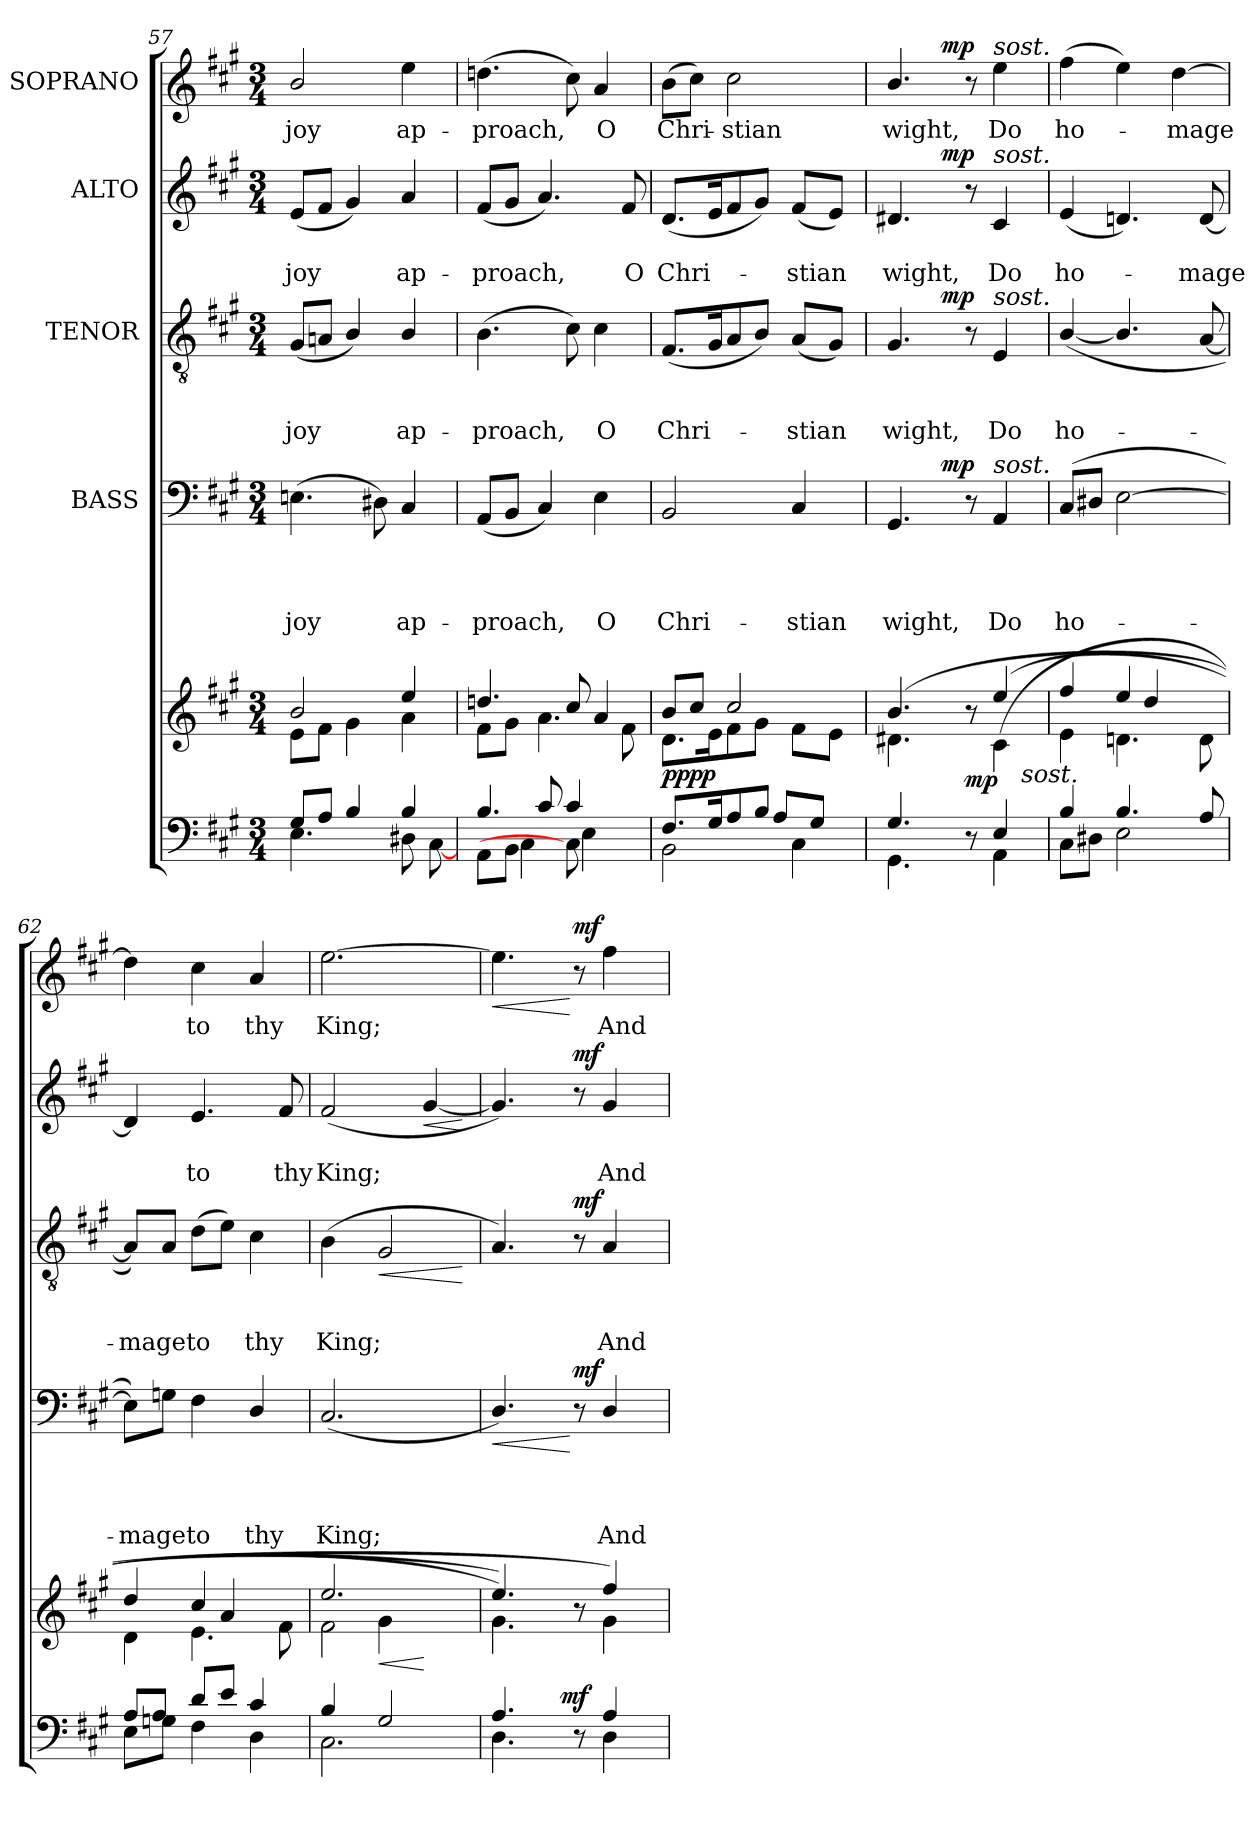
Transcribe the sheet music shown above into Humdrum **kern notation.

**kern	**kern	**dynam	**kern	**text	**text	**text	**text	**dynam	**kern	**text	**text	**text	**dynam	**kern	**text	**text	**dynam	**kern	**text	**dynam
*part5	*part5	*part5	*part4	*part4	*part4	*part4	*part4	*part4	*part3	*part3	*part3	*part3	*part3	*part2	*part2	*part2	*part2	*part1	*part1	*part1
*staff6	*staff5	*staff5/6	*staff4	*staff4	*staff4	*staff4	*staff4	*staff4	*staff3	*staff3	*staff3	*staff3	*staff3	*staff2	*staff2	*staff2	*staff2	*staff1	*staff1	*staff1
*	*	*	*I"BASS	*	*	*	*	*	*I"TENOR	*	*	*	*	*I"ALTO	*	*	*	*I"SOPRANO	*	*
*clefF4	*clefG2	*	*clefF4	*	*	*	*	*	*clefGv2	*	*	*	*	*clefG2	*	*	*	*clefG2	*	*
*k[f#c#g#]	*k[f#c#g#]	*	*k[f#c#g#]	*	*	*	*	*	*k[f#c#g#]	*	*	*	*	*k[f#c#g#]	*	*	*	*k[f#c#g#]	*	*
*A:	*A:	*	*A:	*	*	*	*	*	*A:	*	*	*	*	*A:	*	*	*	*A:	*	*
*M3/4	*M3/4	*	*M3/4	*	*	*	*	*	*M3/4	*	*	*	*	*M3/4	*	*	*	*M3/4	*	*
=57	=57	=57	=57	=57	=57	=57	=57	=57	=57	=57	=57	=57	=57	=57	=57	=57	=57	=57	=57	=57
*^	*^	*	*	*	*	*	*	*	*	*	*	*	*	*	*	*	*	*	*	*
!	!	!	!	!	!	!	!	!	!LO:LY:b	!	!	!	!	!LO:LY:b	!	!	!	!LO:LY:b	!	!	!LO:LY:b	!
8G#/L	4.E\	2b/	8e\L	.	(>4.En\	.	.	.	joy	.	(<8G#/L	.	.	joy	.	(<8e/L	.	joy	.	2b/	joy	.
8A/J	.	.	8f#\J	.	.	.	.	.	.	.	8An/J	.	.	.	.	8f#/J	.	.	.	.	.	.
4B/	.	.	4g#\	.	.	.	.	.	.	.	4B/)	.	.	.	.	4g#/)	.	.	.	.	.	.
.	8ryy	.	.	.	8D#X\)	.	.	.	.	.	.	.	.	.	.	.	.	.	.	.	.	.
!	!	!	!	!	!	!	!	!	!LO:LY:b	!	!	!	!	!LO:LY:b	!	!	!	!LO:LY:b	!	!	!LO:LY:b	!
4B/	8D#X\	4ee/	4a\	.	4C#/	.	.	.	ap-	.	4B/	.	.	ap-	.	4a/	.	ap-	.	4ee\	ap-	.
.	[8C#\	.	.	.	.	.	.	.	.	.	.	.	.	.	.	.	.	.	.	.	.	.
=58	=58	=58	=58	=58	=58	=58	=58	=58	=58	=58	=58	=58	=58	=58	=58	=58	=58	=58	=58	=58	=58	=58
*	*^	*	*	*	*	*	*	*	*	*	*	*	*	*	*	*	*	*	*	*	*	*
!	!	!	!	!	!	!	!	!	!	!LO:LY:b	!	!	!	!	!LO:LY:b	!	!	!	!LO:LY:b	!	!	!LO:LY:b	!
8AA\L	4.B/	8ryy	4.ddni/	8f#\L	.	(<8AA/L	.	.	.	-proach,	.	(>4.B\	.	.	-proach,	.	(<8f#/L	.	-proach,	.	(>4.ddni\	-proach,	.
8BB\J	.	4C#\	.	8g#\J	.	8BB/J	.	.	.	.	.	.	.	.	.	.	8g#/J	.	.	.	.	.	.
8c#/	.	.	.	4.a\	.	4C#/)	.	.	.	.	.	.	.	.	.	.	4.a/)	.	.	.	.	.	.
4c#/	8C#\]	4E\	8cc#/	.	.	.	.	.	.	.	.	8c#\)	.	.	.	.	.	.	.	.	8cc#\)	.	.
!	!	!	!	!	!	!	!	!	!	!LO:LY:b	!	!	!	!	!LO:LY:b	!	!	!	!	!	!	!LO:LY:b	!
.	8ryy	.	4a/	.	.	4E\	.	.	.	O	.	4c#\	.	.	O	.	.	.	.	.	4a/	O	.
!	!	!	!	!	!	!	!	!	!	!	!	!	!	!	!	!	!	!	!LO:LY:b	!	!	!	!
8ryy	8ryy	8ryy	.	8f#\	.	.	.	.	.	.	.	.	.	.	.	.	8f#/	.	O	.	.	.	.
=59	=59	=59	=59	=59	=59	=59	=59	=59	=59	=59	=59	=59	=59	=59	=59	=59	=59	=59	=59	=59	=59	=59	=59
*	*	*	*^	*^	*	*	*	*	*	*	*	*	*	*	*	*	*	*	*	*	*	*	*
!	!	!	!	!	!	!	!LO:DY:a=2	!	!	!	!	!LO:LY:b	!	!	!	!	!LO:LY:b	!	!	!	!LO:LY:b	!	!	!LO:LY:b	!
2BB\	8.F#/L	4..ryy	8.ryy	8.d\L	8b/L	2ryy	pppp	2BB/	.	.	.	Chri-	.	(<8.F#/L	.	.	Chri-	.	(<8.d/L	.	Chri-	.	(>8b\L	Chri-	.
.	.	.	.	.	8cc#/J	.	.	.	.	.	.	.	.	.	.	.	.	.	.	.	.	.	8cc#\J)	.	.
.	16G#/k	.	2ryy	16e\k	.	.	.	.	.	.	.	.	.	16G#/k	.	.	.	.	16e/k	.	.	.	.	.	.
!	!	!	!	!	!	!	!	!	!	!	!	!	!	!	!	!	!	!	!	!	!	!	!	!LO:LY:b	!
.	8A/	.	.	8f#\	2cc#/	.	.	.	.	.	.	.	.	8A/	.	.	.	.	8f#/	.	.	.	2cc#\	-stian	.
.	8B/J	.	.	8g#\J	.	.	.	.	.	.	.	.	.	8B/J)	.	.	.	.	8g#/J)	.	.	.	.	.	.
.	.	8A/L	.	.	.	.	.	.	.	.	.	.	.	.	.	.	.	.	.	.	.	.	.	.	.
!	!	!	!	!	!	!	!	!	!	!	!	!LO:LY:b	!	!	!	!	!LO:LY:b	!	!	!	!LO:LY:b	!	!	!	!
4ryy	4C#\	.	.	4ryy	.	8f#\L	.	4C#/	.	.	.	-stian	.	(<8A/L	.	.	-stian	.	(<8f#/L	.	-stian	.	.	.	.
.	.	8G#/J	.	.	.	.	.	.	.	.	.	.	.	.	.	.	.	.	.	.	.	.	.	.	.
.	.	.	.	.	.	8e\J	.	.	.	.	.	.	.	8G#/J)	.	.	.	.	8e/J)	.	.	.	.	.	.
.	.	16ryy	16ryy	.	.	.	.	.	.	.	.	.	.	.	.	.	.	.	.	.	.	.	.	.	.
*	*	*	*	*v	*v	*v	*	*	*	*	*	*	*	*	*	*	*	*	*	*	*	*	*	*	*
!!LO:LB:g=z
=60	=60	=60	=60	=60	=60	=60	=60	=60	=60	=60	=60	=60	=60	=60	=60	=60	=60	=60	=60	=60	=60	=60	=60
!	!	!	!	!	!	!	!	!	!	!LO:LY:b	!	!	!	!	!LO:LY:b	!	!	!	!LO:LY:b	!	!	!LO:LY:b	!
*	*v	*v	*	*^	*	*^	*	*	*	*	*	*^	*	*	*	*	*^	*	*	*	*^	*	*
4.G#/	4.GG#\	(<4.b/	4.d#X\	2ryy	.	4.GG#/	4ryy	.	.	.	wight,	.	4.G#/	4ryy	.	.	wight,	.	4.d#X/	4ryy	.	wight,	.	4.b/	4ryy	wight,	.
.	.	.	.	.	.	.	32ryy	.	.	.	.	.	.	32ryy	.	.	.	.	.	32ryy	.	.	.	.	32ryy	.	.
!	!	!	!	!	!	!	!	!	!	!	!	!LO:DY:a	!	!	!	!	!	!LO:DY:a	!	!	!	!	!LO:DY:a	!	!	!	!LO:DY:a
.	.	.	.	.	.	.	4...ryy	.	.	.	.	mp	.	4...ryy	.	.	.	mp	.	4...ryy	.	.	mp	.	4...ryy	.	mp
!	!	!	!	!	!LO:DY:b	!	!	!	!	!	!	!	!	!	!	!	!	!	!	!	!	!	!	!	!	!	!
8rC	8ryy	8ra	8ryy	.	mp	8r	.	.	.	.	.	.	8r	.	.	.	.	.	8r	.	.	.	.	8r	.	.	.
!	!	!	!	!	!	!	!	!	!	!	!	!	!	!	!	!	!	!	!	!	!	!	!	!LO:TX:a:i:t=sost.	!	!	!
!	!	!	!	!	!	!	!	!	!	!	!	!	!	!	!	!	!	!	!LO:TX:a:i:t=sost.	!	!	!	!	!	!	!	!
!	!	!	!	!	!	!	!	!	!	!	!	!	!LO:TX:a:i:t=sost.	!	!	!	!	!	!	!	!	!	!	!	!	!	!
!	!	!	!	!	!	!LO:TX:a:i:t=sost.	!	!	!	!	!	!	!	!	!	!	!	!	!	!	!	!	!	!	!	!	!
!	!	!	!	!	!	!	!	!	!	!	!LO:LY:b	!	!	!	!	!	!LO:LY:b	!	!	!	!	!LO:LY:b	!	!	!	!LO:LY:b	!
4E/	4AA\	(4ee/	(<4c#\	8ryy	.	4AA/	.	.	.	.	Do	.	4E/	.	.	.	Do	.	4c#/	.	.	Do	.	4ee\	.	Do	.
!	!	!	!	!LO:TX:b:i:t=sost.	!	!	!	!	!	!	!	!	!	!	!	!	!	!	!	!	!	!	!	!	!	!	!
.	.	.	.	8ryy	.	.	.	.	.	.	.	.	.	.	.	.	.	.	.	.	.	.	.	.	.	.	.
=61	=61	=61	=61	=61	=61	=61	=61	=61	=61	=61	=61	=61	=61	=61	=61	=61	=61	=61	=61	=61	=61	=61	=61	=61	=61	=61	=61
!	!	!	!	!	!	!	!	!	!	!	!LO:LY:b	!	!	!	!	!	!LO:LY:b	!	!	!	!	!LO:LY:b	!	!	!	!LO:LY:b	!
*	*	*	*	*	*	*v	*v	*	*	*	*	*	*	*	*	*	*	*	*v	*v	*	*	*	*v	*v	*	*
*	*	*	*	*	*	*	*	*	*	*	*	*v	*v	*	*	*	*	*	*	*	*	*	*	*
8C#\L	4B/	4ff#/	4e\	4.ryy	.	(>8C#/L	.	.	.	ho-	.	(<[<4B/	.	.	ho-	.	(<4e/	.	ho-	.	(>4ff#\	ho-	.
8D#X\J	.	.	.	.	.	8D#X/J	.	.	.	.	.	.	.	.	.	.	.	.	.	.	.	.	.
4.B/	2E\	4.dn\	4ee/	.	.	[>2E\	.	.	.	.	.	4.B/]	.	.	.	.	4.dn/)	.	.	.	4ee\)	.	.
.	.	.	.	4dd/	.	.	.	.	.	.	.	.	.	.	.	.	.	.	.	.	.	.	.
!	!	!	!	!	!	!	!	!	!	!	!	!	!	!	!	!	!	!	!	!	!	!LO:LY:b	!
.	.	.	4ryy	.	.	.	.	.	.	.	.	.	.	.	.	.	.	.	.	.	[>4dd\	-mage	.
!	!	!	!	!	!	!	!	!	!	!	!	!	!	!	!	!	!	!	!LO:LY:b	!	!	!	!
8A/	.	8d\	.	8ryy	.	.	.	.	.	.	.	[<8A/	.	.	.	.	[<8d/	.	-mage	.	.	.	.
=62	=62	=62	=62	=62	=62	=62	=62	=62	=62	=62	=62	=62	=62	=62	=62	=62	=62	=62	=62	=62	=62	=62	=62
!	!	!	!	!	!	!	!	!	!	!LO:LY:b	!	!	!	!	!LO:LY:b	!	!	!	!	!	!	!	!
8E\L	8A/L	4dd/	4d\	4.ryy	.	8E\L])	.	.	.	-mage	.	8A/L])	.	.	-mage	.	4d/]	.	.	.	4dd\]	.	.
8Gn\J	8A/J	.	.	.	.	8Gn\J	.	.	.	.	.	8A/J	.	.	.	.	.	.	.	.	.	.	.
!	!	!	!	!	!	!	!	!	!	!LO:LY:b	!	!	!	!	!LO:LY:b	!	!	!	!LO:LY:b	!	!	!LO:LY:b	!
4F#\	8d/L	4.e\	4cc#/	.	.	4F#\	.	.	.	to	.	(>8d\L	.	.	to	.	4.e/	.	to	.	4cc#\	to	.
.	8e/J	.	.	4a/	.	.	.	.	.	.	.	8e\J)	.	.	.	.	.	.	.	.	.	.	.
!	!	!	!	!	!	!	!	!	!	!LO:LY:b	!	!	!	!	!LO:LY:b	!	!	!	!	!	!	!LO:LY:b	!
4c#/	4D\	.	4ryy	.	.	4D/	.	.	.	thy	.	4c#\	.	.	thy	.	.	.	.	.	4a/	thy	.
!	!	!	!	!	!	!	!	!	!	!	!	!	!	!	!	!	!	!	!LO:LY:b	!	!	!	!
.	.	8f#\	.	8ryy	.	.	.	.	.	.	.	.	.	.	.	.	8f#/	.	thy	.	.	.	.
=63	=63	=63	=63	=63	=63	=63	=63	=63	=63	=63	=63	=63	=63	=63	=63	=63	=63	=63	=63	=63	=63	=63	=63
*	*	*	*	*^	*	*	*	*	*	*	*	*	*	*	*	*	*	*	*	*	*	*	*
!	!	!	!	!	!	!	!	!	!	!	!LO:LY:b	!	!	!	!	!LO:LY:b	!	!	!	!LO:LY:b	!	!	!LO:LY:b	!
2.C#\	4B/	16ryy	2f#\	2.ee/	4ryy	.	(<2.C#/	.	.	.	King;	.	(>4B\	.	.	King;	.	(<2f#/	.	King;	.	[>2.ee\	King;	.
.	.	2ryy	.	.	.	.	.	.	.	.	.	.	.	.	.	.	.	.	.	.	.	.	.	.
!	!	!	!	!	!	!LO:HP:b	!	!	!	!	!	!	!	!	!	!	!LO:HP:b	!	!	!	!	!	!	!
.	2G#/	.	.	.	4g#\	<	.	.	.	.	.	.	2G#/	.	.	.	<	.	.	.	.	.	.	.
!	!	!	!	!	!	!	!	!	!	!	!	!	!	!	!	!	!	!	!	!	!LO:HP:b	!	!	!
.	.	.	4ryy	.	4ryy	[	.	.	.	.	.	.	.	.	.	.	.	[<4g#/	.	.	<	.	.	.
.	.	8.ryy	.	.	.	.	.	.	.	.	.	.	.	.	.	.	.	.	.	.	.	.	.	.
*v	*v	*	*	*	*	*	*	*	*	*	*	*	*	*	*	*	*	*	*	*	*	*	*	*
*	*v	*v	*v	*v	*	*	*	*	*	*	*	*	*	*	*	*	*	*	*	*	*	*	*
.	.	.	.	.	.	.	.	.	.	.	.	.	[	.	.	.	[	.	.	.
=64	=64	=64	=64	=64	=64	=64	=64	=64	=64	=64	=64	=64	=64	=64	=64	=64	=64	=64	=64	=64
*^	*^	*	*	*	*	*	*	*	*	*	*	*	*	*	*	*	*	*	*	*
!	!	!	!	!	!	!	!	!	!	!LO:HP:b	!	!	!	!	!	!	!	!	!	!	!	!LO:HP:b
*	*^	*	*	*	*	*	*	*	*	*	*	*	*	*	*	*	*	*	*	*	*	*
4.A/	4.D\	4ryy	4.ee/)	4.g#\)	.	4.D/)	.	.	.	.	<	4.A/)	.	.	.	.	4.g#/])	.	.	.	4.ee\]	.	<
.	.	16.ryy	.	.	.	.	.	.	.	.	.	.	.	.	.	.	.	.	.	.	.	.	.
!	!	!	!	!	!LO:DY:a=2	!	!	!	!	!	!	!	!	!	!	!	!	!	!	!	!	!	!
.	.	4ryy	.	.	mf	.	.	.	.	.	.	.	.	.	.	.	.	.	.	.	.	.	.
!	!	!	!	!	!	!	!	!	!	!	!LO:DY:n=1:a	!	!	!	!	!LO:DY:a	!	!	!	!LO:DY:a	!	!	!LO:DY:n=1:a
8rC	8ryy	.	8ra	8ryy	.	8r	.	.	.	.	[ mf	8r	.	.	.	mf	8r	.	.	mf	8r	.	[ mf
!	!	!	!	!	!	!	!	!	!	!LO:LY:b	!	!	!	!	!LO:LY:b	!	!	!	!LO:LY:b	!	!	!LO:LY:b	!
4A/	4D\	.	4ff#/)	4g#\	.	4D/	.	.	.	And	.	4A/	.	.	And	.	4g#/	.	And	.	4ff#\	And	.
.	.	8ryy	.	.	.	.	.	.	.	.	.	.	.	.	.	.	.	.	.	.	.	.	.
.	.	32ryy	.	.	.	.	.	.	.	.	.	.	.	.	.	.	.	.	.	.	.	.	.
*v	*v	*v	*	*	*	*	*	*	*	*	*	*	*	*	*	*	*	*	*	*	*	*	*
*	*v	*v	*	*	*	*	*	*	*	*	*	*	*	*	*	*	*	*	*	*	*
=	=	=	=	=	=	=	=	=	=	=	=	=	=	=	=	=	=	=	=	=
*-	*-	*-	*-	*-	*-	*-	*-	*-	*-	*-	*-	*-	*-	*-	*-	*-	*-	*-	*-	*-
